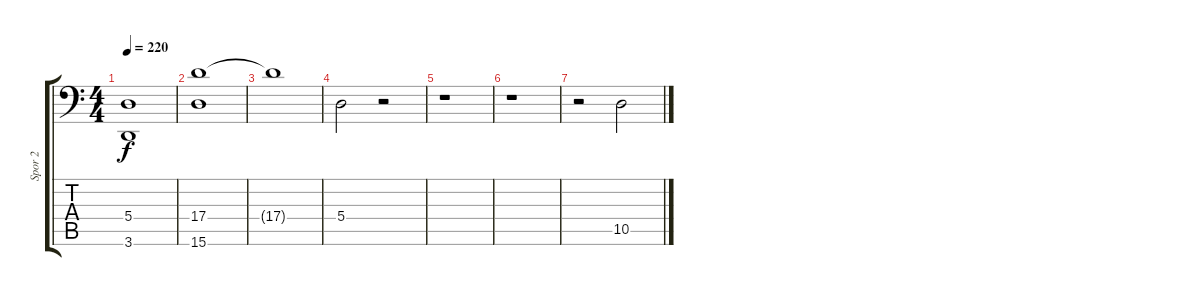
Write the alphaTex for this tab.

\track ("Spor 2" "Spor 2") {instrument electricbassfinger}
\staff {score tabs}
\tuning (C3 G2 D2 A1 E1 B0) {hide}
\ts (4 4)
\tempo 220
\clef f4
\ks c
(5.4{t} 3.6{t}).1{dy f} |
(17.4 15.6).1 |
17.4{t}.1 |
5.4.2 r.2 |
r.1 |
r.1 |
r.2 10.5.2
